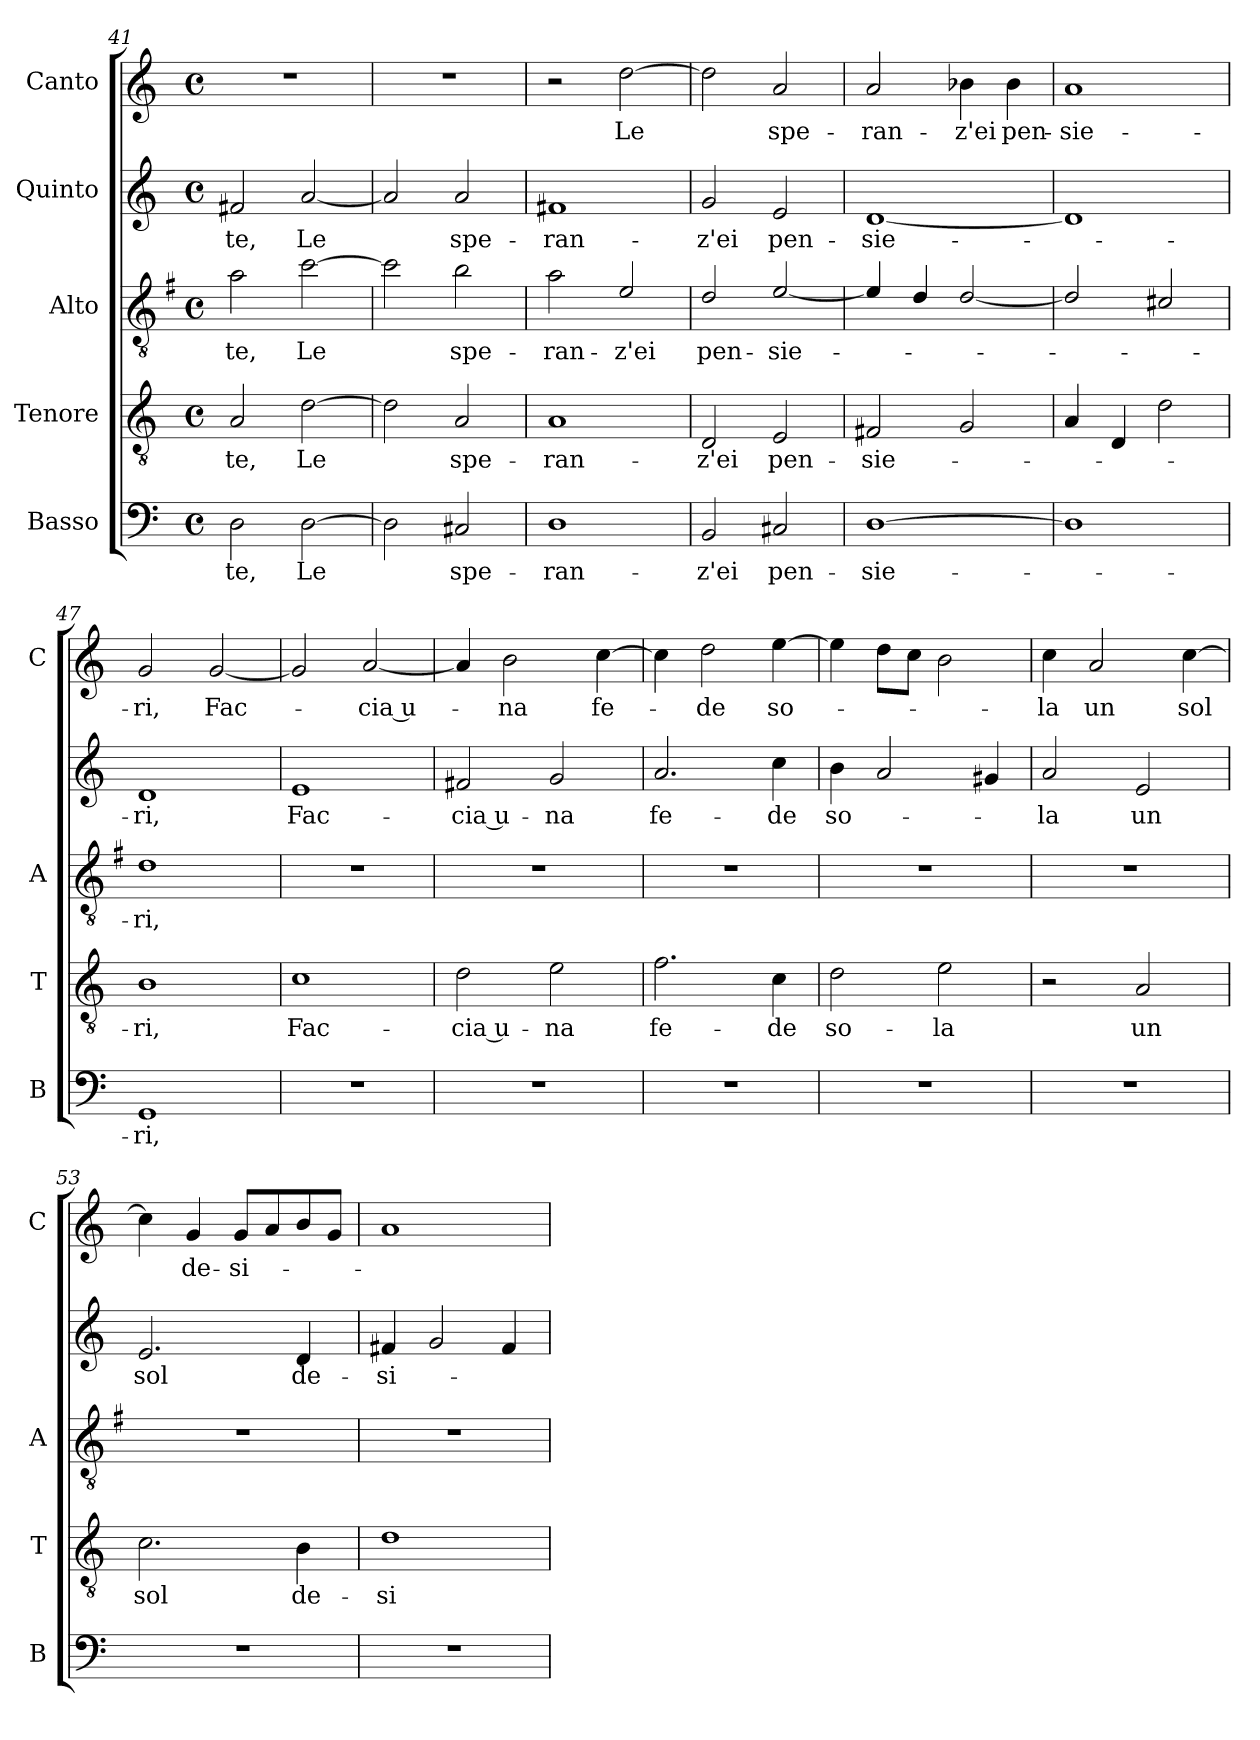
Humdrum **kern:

**kern	**text	**kern	**text	**kern	**text	**kern	**text	**kern	**text
*part5	*part5	*part4	*part4	*part3	*part3	*part2	*part2	*part1	*part1
*staff5	*staff5	*staff4	*staff4	*staff3	*staff3	*staff2	*staff2	*staff1	*staff1
*I"Basso	*	*I"Tenore	*	*I"Alto	*	*I"Quinto	*	*I"Canto	*
*I'B	*	*I'T	*	*I'A	*	*	*	*I'C	*
*clefF4	*	*clefGv2	*	*clefGv2	*	*clefG2	*	*clefG2	*
*	*	*	*	*ITrd4c7	*	*	*	*	*
*k[]	*	*k[]	*	*k[]	*	*k[]	*	*k[]	*
*C:	*	*C:	*	*C:	*	*C:	*	*C:	*
*M4/4	*	*M4/4	*	*M4/4	*	*M4/4	*	*M4/4	*
*met(c)	*	*met(c)	*	*met(c)	*	*met(c)	*	*met(c)	*
=41	=41	=41	=41	=41	=41	=41	=41	=41	=41
!	!LO:LY:b	!	!LO:LY:b	!	!LO:LY:b	!	!LO:LY:b	!	!
2D\	-te,	2A/	-te,	2d\	-te,	2f#X/	-te,	1r	.
!	!LO:LY:b	!	!LO:LY:b	!	!LO:LY:b	!	!LO:LY:b	!	!
[2D\	Le	[2d\	Le	[2f\	Le	[2a/	Le	.	.
=42	=42	=42	=42	=42	=42	=42	=42	=42	=42
2D\]	.	2d\]	.	2f\]	.	2a/]	.	1r	.
!	!LO:LY:b	!	!LO:LY:b	!	!LO:LY:b	!	!LO:LY:b	!	!
2C#X/	spe-	2A/	spe-	2e\	spe-	2a/	spe-	.	.
!!LO:PB:g=z
=43	=43	=43	=43	=43	=43	=43	=43	=43	=43
!	!LO:LY:b	!	!LO:LY:b	!	!LO:LY:b	!	!LO:LY:b	!	!
1D	-ran-	1A	-ran-	2d\	-ran-	1f#X	-ran-	2r	.
!	!	!	!	!	!LO:LY:b	!	!	!	!LO:LY:b
.	.	.	.	2A/	-z'ei	.	.	[2dd\	Le
=44	=44	=44	=44	=44	=44	=44	=44	=44	=44
!	!LO:LY:b	!	!LO:LY:b	!	!LO:LY:b	!	!LO:LY:b	!	!
2BB/	-z'ei	2D/	-z'ei	2G/	pen-	2g/	-z'ei	2dd\]	.
!	!LO:LY:b	!	!LO:LY:b	!	!LO:LY:b	!	!LO:LY:b	!	!LO:LY:b
2C#X/	pen-	2E/	pen-	[2A/	-sie-	2e/	pen-	2a/	spe-
=45	=45	=45	=45	=45	=45	=45	=45	=45	=45
!	!LO:LY:b	!	!LO:LY:b	!	!	!	!LO:LY:b	!	!LO:LY:b
[1D	-sie-	2F#X/	-sie-	4A/]	.	[1d	-sie-	2a/	-ran-
.	.	.	.	4G/	.	.	.	.	.
!	!	!	!	!	!	!	!	!	!LO:LY:b
.	.	2G/	.	[2G/	.	.	.	4b-X\	-z'ei
!	!	!	!	!	!	!	!	!	!LO:LY:b
.	.	.	.	.	.	.	.	4b-\	pen-
=46	=46	=46	=46	=46	=46	=46	=46	=46	=46
!	!	!	!	!	!	!	!	!	!LO:LY:b
1D]	.	4A/	.	2G/]	.	1d]	.	1a	-sie-
.	.	4D/	.	.	.	.	.	.	.
.	.	2d\	.	2F#X/	.	.	.	.	.
=47	=47	=47	=47	=47	=47	=47	=47	=47	=47
!	!LO:LY:b	!	!LO:LY:b	!	!LO:LY:b	!	!LO:LY:b	!	!LO:LY:b
1GG	-ri,	1B	-ri,	1G	-ri,	1d	-ri,	2g/	-ri,
!	!	!	!	!	!	!	!	!	!LO:LY:b
.	.	.	.	.	.	.	.	[2g/	Fac-
=48	=48	=48	=48	=48	=48	=48	=48	=48	=48
!	!	!	!LO:LY:b	!	!	!	!LO:LY:b	!	!
1r	.	1c	Fac-	1r	.	1e	Fac-	2g/]	.
!	!	!	!	!	!	!	!	!	!LO:LY:b
.	.	.	.	.	.	.	.	[2a/	-cia u-
=49	=49	=49	=49	=49	=49	=49	=49	=49	=49
!	!	!	!LO:LY:b	!	!	!	!LO:LY:b	!	!
1r	.	2d\	-cia u-	1r	.	2f#X/	-cia u-	4a/]	.
!	!	!	!	!	!	!	!	!	!LO:LY:b
.	.	.	.	.	.	.	.	2b\	-na
!	!	!	!LO:LY:b	!	!	!	!LO:LY:b	!	!
.	.	2e\	-na	.	.	2g/	-na	.	.
!	!	!	!	!	!	!	!	!	!LO:LY:b
.	.	.	.	.	.	.	.	[4cc\	fe-
=50	=50	=50	=50	=50	=50	=50	=50	=50	=50
!	!	!	!LO:LY:b	!	!	!	!LO:LY:b	!	!
1r	.	2.f\	fe-	1r	.	2.a/	fe-	4cc\]	.
!	!	!	!	!	!	!	!	!	!LO:LY:b
.	.	.	.	.	.	.	.	2dd\	-de
!	!	!	!LO:LY:b	!	!	!	!LO:LY:b	!	!LO:LY:b
.	.	4c\	-de	.	.	4cc\	-de	[4ee\	so-
=51	=51	=51	=51	=51	=51	=51	=51	=51	=51
!	!	!	!LO:LY:b	!	!	!	!LO:LY:b	!	!
1r	.	2d\	so-	1r	.	4b\	so-	4ee\]	.
.	.	.	.	.	.	2a/	.	8dd\L	.
.	.	.	.	.	.	.	.	8cc\J	.
!	!	!	!LO:LY:b	!	!	!	!	!	!
.	.	2e\	-la	.	.	.	.	2b\	.
.	.	.	.	.	.	4g#X/	.	.	.
!!LO:LB:g=z
=52	=52	=52	=52	=52	=52	=52	=52	=52	=52
!	!	!	!	!	!	!	!LO:LY:b	!	!LO:LY:b
1r	.	2r	.	1r	.	2a/	-la	4cc\	-la
!	!	!	!	!	!	!	!	!	!LO:LY:b
.	.	.	.	.	.	.	.	2a/	un
!	!	!	!LO:LY:b	!	!	!	!LO:LY:b	!	!
.	.	2A/	un	.	.	2e/	un	.	.
!	!	!	!	!	!	!	!	!	!LO:LY:b
.	.	.	.	.	.	.	.	[4cc\	sol
=53	=53	=53	=53	=53	=53	=53	=53	=53	=53
!	!	!	!LO:LY:b	!	!	!	!LO:LY:b	!	!
1r	.	2.c\	sol	1r	.	2.e/	sol	4cc\]	.
!	!	!	!	!	!	!	!	!	!LO:LY:b
.	.	.	.	.	.	.	.	4g/	de-
!	!	!	!	!	!	!	!	!	!LO:LY:b
.	.	.	.	.	.	.	.	8g/L	-si-
.	.	.	.	.	.	.	.	8a/	.
!	!	!	!LO:LY:b	!	!	!	!LO:LY:b	!	!
.	.	4B\	de-	.	.	4d/	de-	8b/	.
.	.	.	.	.	.	.	.	8g/J	.
=54	=54	=54	=54	=54	=54	=54	=54	=54	=54
!	!	!	!LO:LY:b	!	!	!	!LO:LY:b	!	!
1r	.	1d	-si-	1r	.	4f#X/	-si-	1a	.
.	.	.	.	.	.	2g/	.	.	.
.	.	.	.	.	.	4f#/	.	.	.
=	=	=	=	=	=	=	=	=	=
*-	*-	*-	*-	*-	*-	*-	*-	*-	*-
